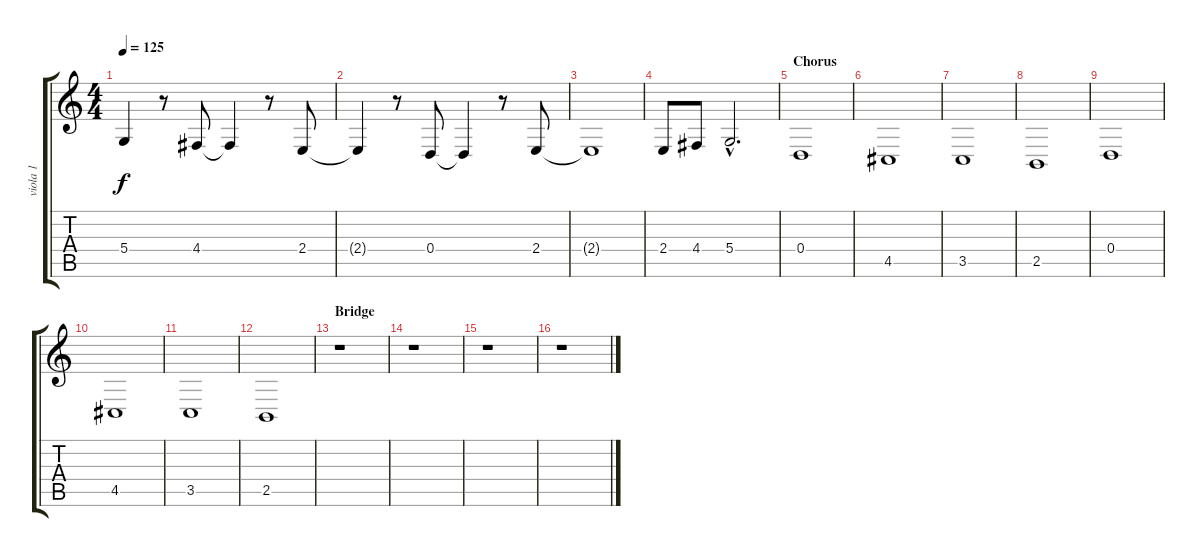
\track ("viola 1" "viola 1") {instrument viola}
\staff {score tabs}
\tuning (E4 B3 G3 D3 A2 E2) {hide}
\ts (4 4)
\tempo 125
\clef g2
\ks c
5.4.4{dy f} r.8 4.4.8 4.4{t}.4 r.8 2.4.8 |
2.4{t}.4 r.8 0.4.8 0.4{t}.4 r.8 2.4.8 |
2.4{t}.1 |
2.4.8 4.4.8 5.4{hac}.2{d} |
\section ("" "Chorus")
0.4.1 |
4.5.1 |
3.5.1 |
2.5.1 |
0.4.1 |
4.5.1 |
3.5.1 |
2.5.1 |
\section ("" "Bridge")
r.1 |
r.1 |
r.1 |
r.1
